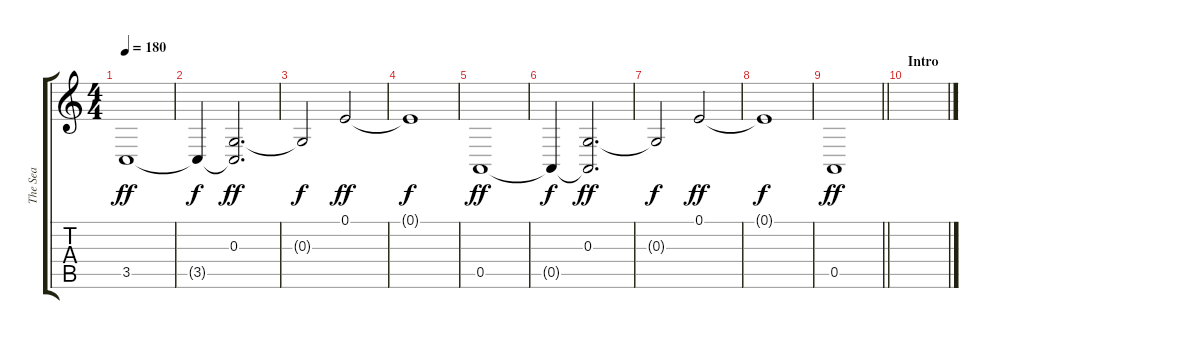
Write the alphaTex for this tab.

\track ("The Sea" "The Sea") {instrument seashore}
\staff {score tabs}
\tuning (E4 B3 G3 D3 A2 E2) {hide}
\ts (4 4)
\tempo 180
\clef g2
\ks c
3.5.1{dy ff volume 0 instrument seashore} |
3.5{t}.4{dy f volume 13} (0.3 3.5{t}).2{d dy ff} |
0.3{t}.2{dy f} 0.1.2{dy ff} |
0.1{t}.1{dy f} |
0.5.1{dy ff} |
0.5{t}.4{dy f} (0.3 0.5{t}).2{d dy ff} |
0.3{t}.2{dy f} 0.1.2{dy ff} |
0.1{t}.1{dy f} |
\barLineRight lightlight
0.5.1{dy ff} |
\section ("" "Intro")
